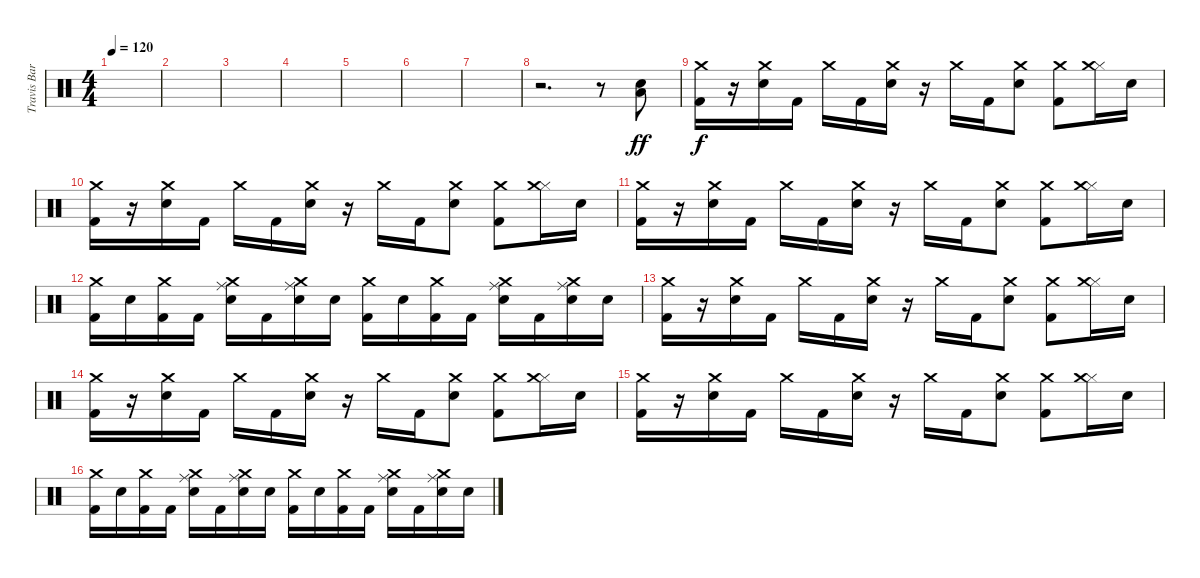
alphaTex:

\track ("Travis Barker" "Travis Bar") {instrument percussion}
\staff {score}
\articulation defaults
\ts (4 4)
\tempo 120
\clef neutral
\ks c
|
|
|
|
|
|
|
r.2{d} r.8 ("Electric Snare (hit)" "Low Floor Tom (hit)").8{dy ff} |
("Kick (hit) 2" "Crash medium (hit)").16{dy f} r.16 ("Electric Snare (hit)" "Crash medium (hit)").16 "Kick (hit) 2".16 "Crash medium (hit)".16 "Kick (hit) 2".16 ("Electric Snare (hit)" "Crash medium (hit)").16 r.16 "Crash medium (hit)".16 "Kick (hit) 2".16 ("Electric Snare (hit)" "Crash medium (hit)").8 ("Kick (hit) 2" "Crash medium (hit)").8 ("Hi-Hat (closed)" "Crash medium (hit)").16 "Electric Snare (hit)".16 |
("Kick (hit) 2" "Crash medium (hit)").16 r.16 ("Electric Snare (hit)" "Crash medium (hit)").16 "Kick (hit) 2".16 "Crash medium (hit)".16 "Kick (hit) 2".16 ("Electric Snare (hit)" "Crash medium (hit)").16 r.16 "Crash medium (hit)".16 "Kick (hit) 2".16 ("Electric Snare (hit)" "Crash medium (hit)").8 ("Kick (hit) 2" "Crash medium (hit)").8 ("Hi-Hat (closed)" "Crash medium (hit)").16 "Electric Snare (hit)".16 |
("Kick (hit) 2" "Crash medium (hit)").16 r.16 ("Electric Snare (hit)" "Crash medium (hit)").16 "Kick (hit) 2".16 "Crash medium (hit)".16 "Kick (hit) 2".16 ("Electric Snare (hit)" "Crash medium (hit)").16 r.16 "Crash medium (hit)".16 "Kick (hit) 2".16 ("Electric Snare (hit)" "Crash medium (hit)").8 ("Kick (hit) 2" "Crash medium (hit)").8 ("Hi-Hat (closed)" "Crash medium (hit)").16 "Electric Snare (hit)".16 |
("Kick (hit) 2" "Crash medium (hit)").16 "Electric Snare (hit)".16 ("Kick (hit) 2" "Crash medium (hit)").16 "Kick (hit) 2".16 ("Electric Snare (hit)" "Ride (middle)" "Crash medium (hit)").16 "Kick (hit) 2".16 ("Electric Snare (hit)" "Ride (middle)" "Crash medium (hit)").16 "Electric Snare (hit)".16 ("Kick (hit) 2" "Crash medium (hit)").16 "Electric Snare (hit)".16 ("Kick (hit) 2" "Crash medium (hit)").16 "Kick (hit) 2".16 ("Electric Snare (hit)" "Ride (middle)" "Crash medium (hit)").16 "Kick (hit) 2".16 ("Electric Snare (hit)" "Ride (middle)" "Crash medium (hit)").16 "Electric Snare (hit)".16 |
("Kick (hit) 2" "Crash medium (hit)").16 r.16 ("Electric Snare (hit)" "Crash medium (hit)").16 "Kick (hit) 2".16 "Crash medium (hit)".16 "Kick (hit) 2".16 ("Electric Snare (hit)" "Crash medium (hit)").16 r.16 "Crash medium (hit)".16 "Kick (hit) 2".16 ("Electric Snare (hit)" "Crash medium (hit)").8 ("Kick (hit) 2" "Crash medium (hit)").8 ("Hi-Hat (closed)" "Crash medium (hit)").16 "Electric Snare (hit)".16 |
("Kick (hit) 2" "Crash medium (hit)").16 r.16 ("Electric Snare (hit)" "Crash medium (hit)").16 "Kick (hit) 2".16 "Crash medium (hit)".16 "Kick (hit) 2".16 ("Electric Snare (hit)" "Crash medium (hit)").16 r.16 "Crash medium (hit)".16 "Kick (hit) 2".16 ("Electric Snare (hit)" "Crash medium (hit)").8 ("Kick (hit) 2" "Crash medium (hit)").8 ("Hi-Hat (closed)" "Crash medium (hit)").16 "Electric Snare (hit)".16 |
("Kick (hit) 2" "Crash medium (hit)").16 r.16 ("Electric Snare (hit)" "Crash medium (hit)").16 "Kick (hit) 2".16 "Crash medium (hit)".16 "Kick (hit) 2".16 ("Electric Snare (hit)" "Crash medium (hit)").16 r.16 "Crash medium (hit)".16 "Kick (hit) 2".16 ("Electric Snare (hit)" "Crash medium (hit)").8 ("Kick (hit) 2" "Crash medium (hit)").8 ("Hi-Hat (closed)" "Crash medium (hit)").16 "Electric Snare (hit)".16 |
("Kick (hit) 2" "Crash medium (hit)").16 "Electric Snare (hit)".16 ("Kick (hit) 2" "Crash medium (hit)").16 "Kick (hit) 2".16 ("Electric Snare (hit)" "Ride (middle)" "Crash medium (hit)").16 "Kick (hit) 2".16 ("Electric Snare (hit)" "Ride (middle)" "Crash medium (hit)").16 "Electric Snare (hit)".16 ("Kick (hit) 2" "Crash medium (hit)").16 "Electric Snare (hit)".16 ("Kick (hit) 2" "Crash medium (hit)").16 "Kick (hit) 2".16 ("Electric Snare (hit)" "Ride (middle)" "Crash medium (hit)").16 "Kick (hit) 2".16 ("Electric Snare (hit)" "Ride (middle)" "Crash medium (hit)").16 "Electric Snare (hit)".16
